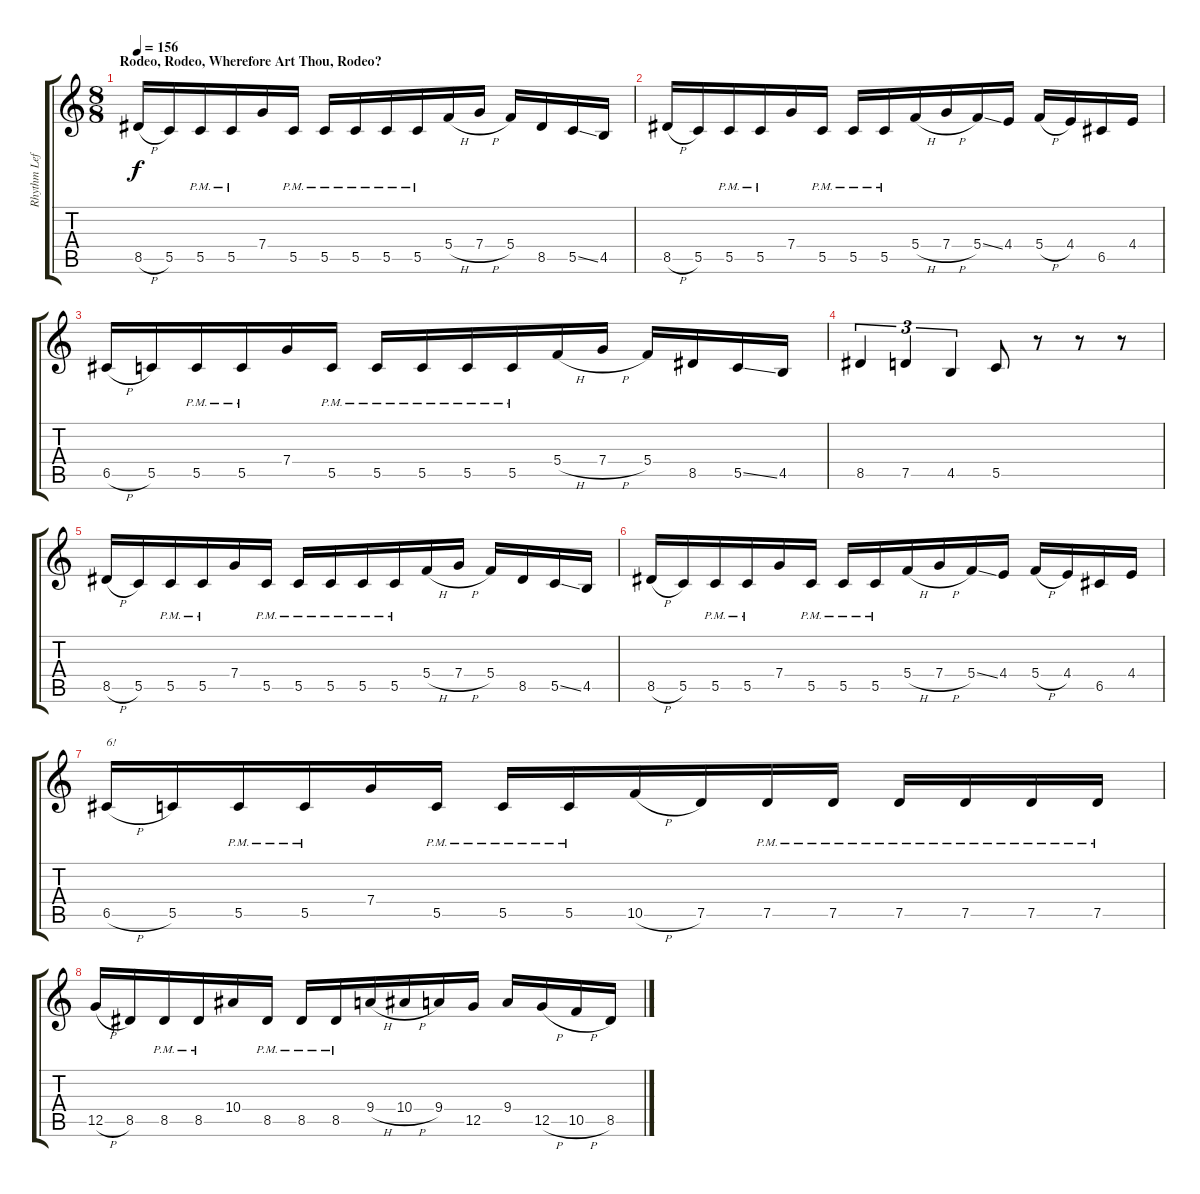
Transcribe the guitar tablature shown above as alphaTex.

\track ("Rhythm Left" "Rhythm Lef") {instrument distortionguitar}
\staff {score tabs}
\tuning (D4 A3 F3 C3 G2 D2) {hide}
\ts (8 8)
\section ("" "Rodeo, Rodeo, Wherefore Art Thou, Rodeo?")
\tempo 156
\clef g2
\ks c
8.5{h}.16{dy f} 5.5.16 5.5{pm}.16 5.5{pm}.16 7.4.16 5.5{pm}.16 5.5{pm}.16 5.5{pm}.16 5.5{pm}.16 5.5{pm}.16 5.4{h}.16 7.4{h}.16 5.4.16 8.5.16 5.5{ss}.16 4.5.16 |
8.5{h}.16 5.5.16 5.5{pm}.16 5.5{pm}.16 7.4.16 5.5{pm}.16 5.5{pm}.16 5.5{pm}.16 5.4{h}.16 7.4{h}.16 5.4{ss}.16 4.4.16 5.4{h}.16 4.4.16 6.5.16 4.4.16 |
6.5{h}.16 5.5.16 5.5{pm}.16 5.5{pm}.16 7.4.16 5.5{pm}.16 5.5{pm}.16 5.5{pm}.16 5.5{pm}.16 5.5{pm}.16 5.4{h}.16 7.4{h}.16 5.4.16 8.5.16 5.5{ss}.16 4.5.16 |
8.5.4{tu (3 2)} 7.5.4{tu (3 2)} 4.5.4{tu (3 2)} 5.5.8 r.8 r.8 r.8 |
8.5{h}.16 5.5.16 5.5{pm}.16 5.5{pm}.16 7.4.16 5.5{pm}.16 5.5{pm}.16 5.5{pm}.16 5.5{pm}.16 5.5{pm}.16 5.4{h}.16 7.4{h}.16 5.4.16 8.5.16 5.5{ss}.16 4.5.16 |
8.5{h}.16 5.5.16 5.5{pm}.16 5.5{pm}.16 7.4.16 5.5{pm}.16 5.5{pm}.16 5.5{pm}.16 5.4{h}.16 7.4{h}.16 5.4{ss}.16 4.4.16 5.4{h}.16 4.4.16 6.5.16 4.4.16 |
6.5{h}.16{txt "6!"} 5.5.16 5.5{pm}.16 5.5{pm}.16 7.4.16 5.5{pm}.16 5.5{pm}.16 5.5{pm}.16 10.5{h}.16 7.5.16 7.5{pm}.16 7.5{pm}.16 7.5{pm}.16 7.5{pm}.16 7.5{pm}.16 7.5{pm}.16 |
12.5{h}.16 8.5.16 8.5{pm}.16 8.5{pm}.16 10.4.16 8.5{pm}.16 8.5{pm}.16 8.5{pm}.16 9.4{h}.16 10.4{h}.16 9.4.16 12.5.16 9.4.16 12.5{h}.16 10.5{h}.16 8.5.16
